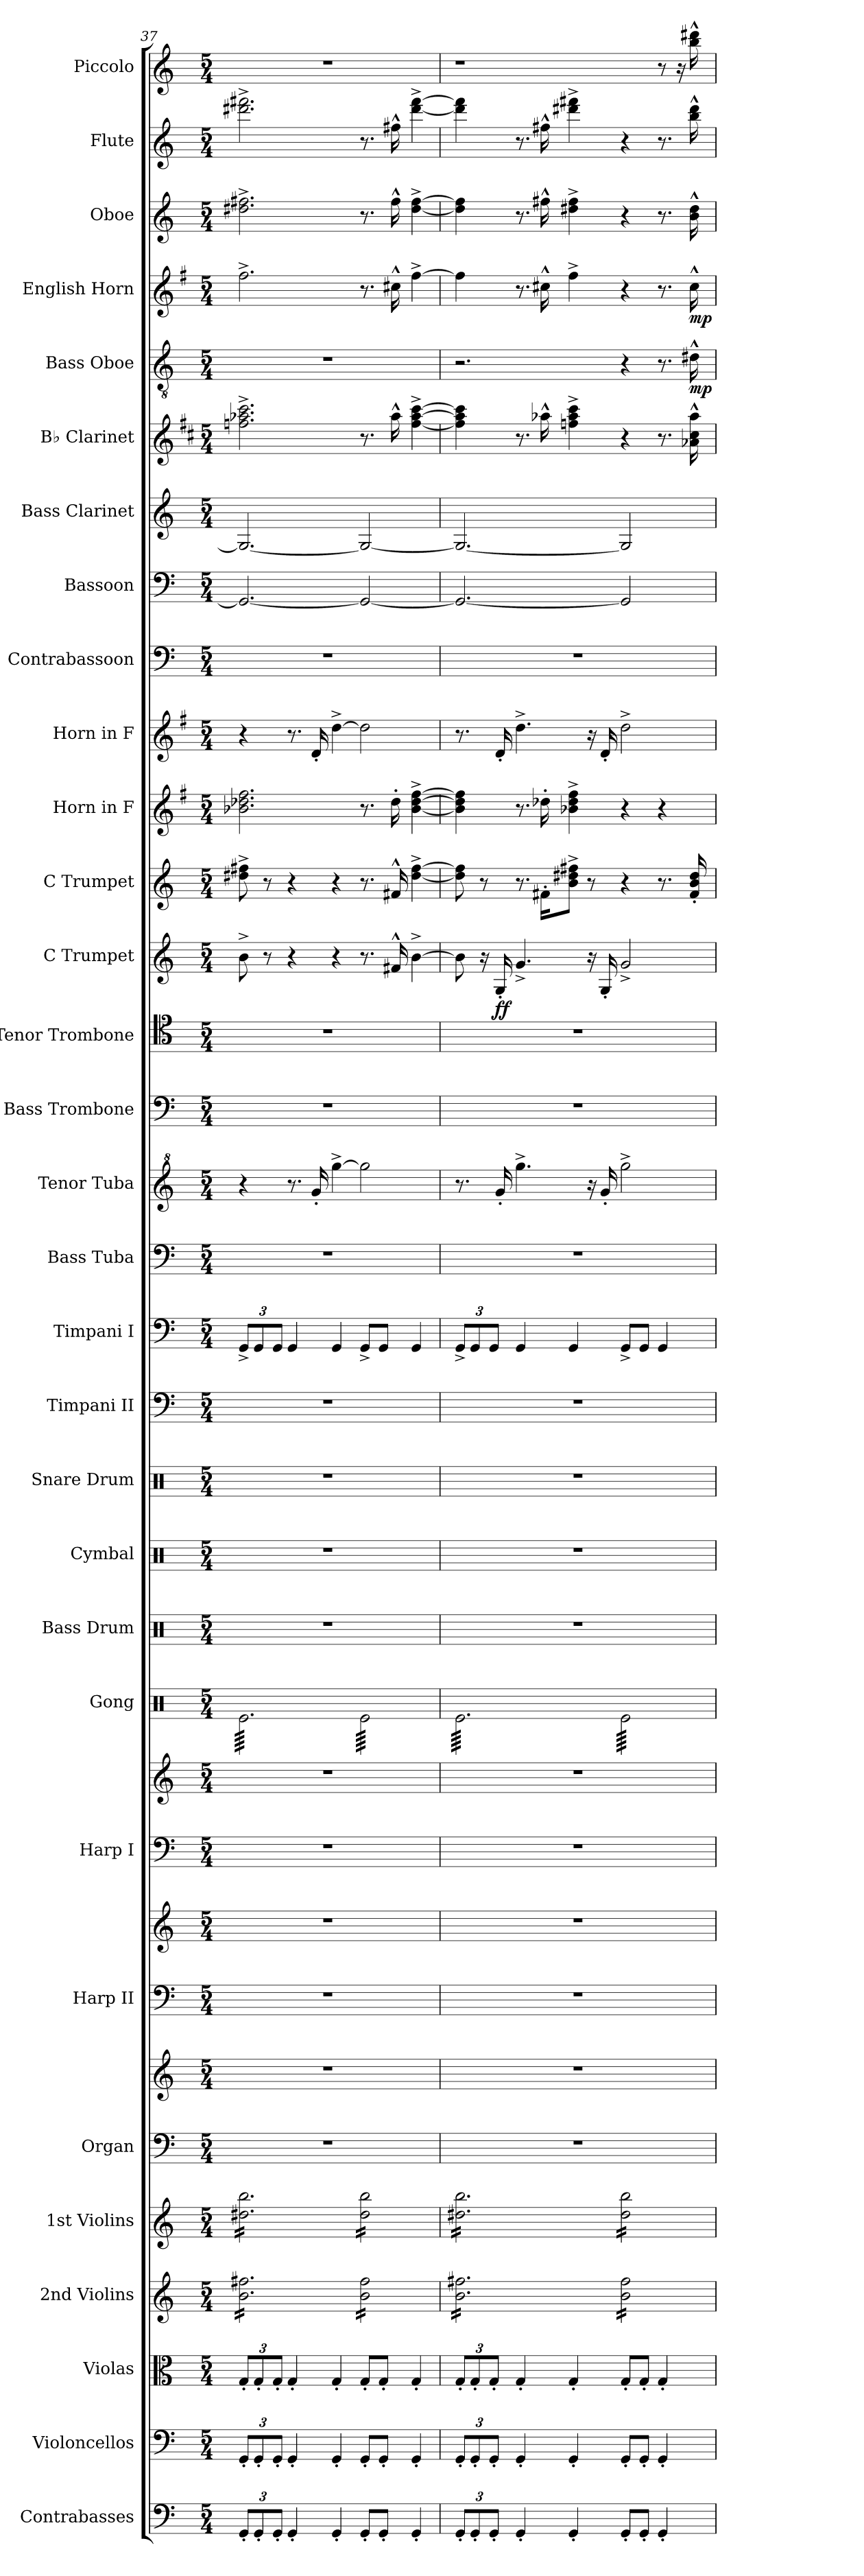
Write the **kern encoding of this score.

**kern	**kern	**kern	**kern	**kern	**kern	**kern	**kern	**kern	**kern	**kern	**kern	**kern	**kern	**kern	**kern	**kern	**kern	**kern	**kern	**kern	**kern	**dynam	**kern	**kern	**kern	**kern	**kern	**kern	**kern	**dynam	**kern	**dynam	**kern	**dynam	**kern	**dynam	**kern	**dynam	**kern	**dynam
*part31	*part30	*part29	*part28	*part27	*part26	*part26	*part25	*part25	*part24	*part24	*part23	*part22	*part21	*part20	*part19	*part18	*part17	*part16	*part15	*part14	*part13	*part13	*part12	*part11	*part10	*part9	*part8	*part7	*part6	*part6	*part5	*part5	*part4	*part4	*part3	*part3	*part2	*part2	*part1	*part1
*staff34	*staff33	*staff32	*staff31	*staff30	*staff29	*staff28	*staff27	*staff26	*staff25	*staff24	*staff23	*staff22	*staff21	*staff20	*staff19	*staff18	*staff17	*staff16	*staff15	*staff14	*staff13	*staff13	*staff12	*staff11	*staff10	*staff9	*staff8	*staff7	*staff6	*staff6	*staff5	*staff5	*staff4	*staff4	*staff3	*staff3	*staff2	*staff2	*staff1	*staff1
*I"Contrabasses	*I"Violoncellos	*I"Violas	*I"2nd Violins	*I"1st Violins	*I"Organ	*	*I"Harp II	*	*I"Harp I	*	*I"Gong	*I"Bass Drum	*I"Cymbal	*I"Snare Drum	*I"Timpani II	*I"Timpani I	*I"Bass Tuba	*I"Tenor Tuba	*I"Bass Trombone	*I"Tenor Trombone	*I"C Trumpet	*	*I"C Trumpet	*I"Horn in F	*I"Horn in F	*I"Contrabassoon	*I"Bassoon	*I"Bass Clarinet	*I"B♭ Clarinet	*	*I"Bass Oboe	*	*I"English Horn	*	*I"Oboe	*	*I"Flute	*	*I"Piccolo	*
*I'Cbs.	*I'Vcs.	*I'Vlas.	*I'Vlns.	*I'Vlns.	*I'Org.	*	*I'Hrp.	*	*I'Hrp.	*	*	*I'B. Dr.	*I'Cym.	*I'Sn. Dr.	*I'Timp.	*I'Timp.	*I'Tba.	*	*I'B. Tbn.	*I'T. Tbn.	*I'C Tpt.	*	*I'C Tpt.	*	*	*I'Cbsn.	*I'Bsn.	*I'B. Cl.	*I'B♭ Cl.	*	*	*	*I'E. Hn.	*	*I'Ob.	*	*I'Fl.	*	*I'Picc.	*
*clefF4	*clefF4	*clefC3	*clefG2	*clefG2	*clefF4	*clefG2	*clefF4	*clefG2	*clefF4	*clefG2	*clefX	*clefX	*clefX	*clefX	*clefF4	*clefF4	*clefF4	*clefG^2	*clefF4	*clefC4	*clefG2	*	*clefG2	*clefG2	*clefG2	*clefF4	*clefF4	*clefG2	*clefG2	*	*clefGv2	*	*clefG2	*	*clefG2	*	*clefG2	*	*clefG2	*
*ITrd7c12	*	*	*	*	*	*	*	*	*	*	*	*	*	*	*	*	*	*ITrd15c26	*	*	*	*	*	*ITrd4c7	*ITrd4c7	*ITrd7c12	*	*ITrd8c14	*ITrd1c2	*	*	*	*ITrd4c7	*	*	*	*	*	*ITrd-7c-12	*
*k[]	*k[]	*k[]	*k[]	*k[]	*k[]	*k[]	*k[]	*k[]	*k[]	*k[]	*k[]	*k[]	*k[]	*k[]	*k[]	*k[]	*k[]	*k[]	*k[]	*k[]	*k[]	*	*k[]	*k[]	*k[]	*k[]	*k[]	*k[]	*k[]	*	*k[]	*	*k[]	*	*k[]	*	*k[]	*	*k[]	*
*M5/4	*M5/4	*M5/4	*M5/4	*M5/4	*M5/4	*M5/4	*M5/4	*M5/4	*M5/4	*M5/4	*M5/4	*M5/4	*M5/4	*M5/4	*M5/4	*M5/4	*M5/4	*M5/4	*M5/4	*M5/4	*M5/4	*	*M5/4	*M5/4	*M5/4	*M5/4	*M5/4	*M5/4	*M5/4	*	*M5/4	*	*M5/4	*	*M5/4	*	*M5/4	*	*M5/4	*
*Xbrackettup	*Xbrackettup	*Xbrackettup	*	*	*	*	*	*	*	*	*	*	*	*	*	*Xbrackettup	*	*	*	*	*	*	*	*	*	*	*	*	*	*	*	*	*	*	*	*	*	*	*	*
=37	=37	=37	=37	=37	=37	=37	=37	=37	=37	=37	=37	=37	=37	=37	=37	=37	=37	=37	=37	=37	=37	=37	=37	=37	=37	=37	=37	=37	=37	=37	=37	=37	=37	=37	=37	=37	=37	=37	=37	=37
*	*	*	*tremolo	*	*	*	*	*	*	*	*	*	*	*	*	*	*	*	*	*	*	*	*	*	*	*	*	*	*	*	*	*	*	*	*	*	*	*	*	*
*	*	*	*	*tremolo	*	*	*	*	*	*	*	*	*	*	*	*	*	*	*	*	*	*	*	*	*	*	*	*	*	*	*	*	*	*	*	*	*	*	*	*
*	*	*	*	*	*	*	*	*	*	*	*tremolo	*	*	*	*	*	*	*	*	*	*	*	*	*	*	*	*	*	*	*	*	*	*	*	*	*	*	*	*	*
12GGG'/L	12GG'/L	12G'/L	16b\ 16ff#X\LL	16dd#X\ 16bb\LL	4%5r	4%5r	4%5r	4%5r	4%5r	4%5r	64Re\LLLL	4%5r	4%5r	4%5r	4%5r	12GG^/L	4%5r	4r	4%5r	4%5r	8b^\	.	8dd#X\^ 8ff#X\^	2.e-X\ 2.g-X\ 2.b\	4r	4%5r	2.GG/_	2.GG/_	2.ee-X\^ 2.gg-X\^ 2.bb\^	.	4%5r	.	2.b^\	.	2.dd#X\^ 2.ff#X\^	.	2.ddd#X\^ 2.fff#X\^	.	4%5r	.
.	.	.	.	.	.	.	.	.	.	.	64Re\	.	.	.	.	.	.	.	.	.	.	.	.	.	.	.	.	.	.	.	.	.	.	.	.	.	.	.	.	.
.	.	.	.	.	.	.	.	.	.	.	64Re\	.	.	.	.	.	.	.	.	.	.	.	.	.	.	.	.	.	.	.	.	.	.	.	.	.	.	.	.	.
.	.	.	.	.	.	.	.	.	.	.	64Re\	.	.	.	.	.	.	.	.	.	.	.	.	.	.	.	.	.	.	.	.	.	.	.	.	.	.	.	.	.
.	.	.	16b\ 16ff#X\	16dd#X\ 16bb\	.	.	.	.	.	.	64Re\	.	.	.	.	.	.	.	.	.	.	.	.	.	.	.	.	.	.	.	.	.	.	.	.	.	.	.	.	.
.	.	.	.	.	.	.	.	.	.	.	64Re\	.	.	.	.	.	.	.	.	.	.	.	.	.	.	.	.	.	.	.	.	.	.	.	.	.	.	.	.	.
12GGG'/	12GG'/	12G'/	.	.	.	.	.	.	.	.	.	.	.	.	.	12GG/	.	.	.	.	.	.	.	.	.	.	.	.	.	.	.	.	.	.	.	.	.	.	.	.
.	.	.	.	.	.	.	.	.	.	.	64Re\	.	.	.	.	.	.	.	.	.	.	.	.	.	.	.	.	.	.	.	.	.	.	.	.	.	.	.	.	.
.	.	.	.	.	.	.	.	.	.	.	64Re\	.	.	.	.	.	.	.	.	.	.	.	.	.	.	.	.	.	.	.	.	.	.	.	.	.	.	.	.	.
.	.	.	16b\ 16ff#X\	16dd#X\ 16bb\	.	.	.	.	.	.	64Re\	.	.	.	.	.	.	.	.	.	8r	.	8r	.	.	.	.	.	.	.	.	.	.	.	.	.	.	.	.	.
.	.	.	.	.	.	.	.	.	.	.	64Re\	.	.	.	.	.	.	.	.	.	.	.	.	.	.	.	.	.	.	.	.	.	.	.	.	.	.	.	.	.
.	.	.	.	.	.	.	.	.	.	.	64Re\	.	.	.	.	.	.	.	.	.	.	.	.	.	.	.	.	.	.	.	.	.	.	.	.	.	.	.	.	.
12GGG'/J	12GG'/J	12G'/J	.	.	.	.	.	.	.	.	.	.	.	.	.	12GG/J	.	.	.	.	.	.	.	.	.	.	.	.	.	.	.	.	.	.	.	.	.	.	.	.
.	.	.	.	.	.	.	.	.	.	.	64Re\	.	.	.	.	.	.	.	.	.	.	.	.	.	.	.	.	.	.	.	.	.	.	.	.	.	.	.	.	.
.	.	.	16b\ 16ff#X\	16dd#X\ 16bb\	.	.	.	.	.	.	64Re\	.	.	.	.	.	.	.	.	.	.	.	.	.	.	.	.	.	.	.	.	.	.	.	.	.	.	.	.	.
.	.	.	.	.	.	.	.	.	.	.	64Re\	.	.	.	.	.	.	.	.	.	.	.	.	.	.	.	.	.	.	.	.	.	.	.	.	.	.	.	.	.
.	.	.	.	.	.	.	.	.	.	.	64Re\	.	.	.	.	.	.	.	.	.	.	.	.	.	.	.	.	.	.	.	.	.	.	.	.	.	.	.	.	.
.	.	.	.	.	.	.	.	.	.	.	64Re\	.	.	.	.	.	.	.	.	.	.	.	.	.	.	.	.	.	.	.	.	.	.	.	.	.	.	.	.	.
4GGG'/	4GG'/	4G'/	16b\ 16ff#X\	16dd#X\ 16bb\	.	.	.	.	.	.	64Re\	.	.	.	.	4GG/	.	8.r	.	.	4r	.	4r	.	8.r	.	.	.	.	.	.	.	.	.	.	.	.	.	.	.
.	.	.	.	.	.	.	.	.	.	.	64Re\	.	.	.	.	.	.	.	.	.	.	.	.	.	.	.	.	.	.	.	.	.	.	.	.	.	.	.	.	.
.	.	.	.	.	.	.	.	.	.	.	64Re\	.	.	.	.	.	.	.	.	.	.	.	.	.	.	.	.	.	.	.	.	.	.	.	.	.	.	.	.	.
.	.	.	.	.	.	.	.	.	.	.	64Re\	.	.	.	.	.	.	.	.	.	.	.	.	.	.	.	.	.	.	.	.	.	.	.	.	.	.	.	.	.
.	.	.	16b\ 16ff#X\	16dd#X\ 16bb\	.	.	.	.	.	.	64Re\	.	.	.	.	.	.	.	.	.	.	.	.	.	.	.	.	.	.	.	.	.	.	.	.	.	.	.	.	.
.	.	.	.	.	.	.	.	.	.	.	64Re\	.	.	.	.	.	.	.	.	.	.	.	.	.	.	.	.	.	.	.	.	.	.	.	.	.	.	.	.	.
.	.	.	.	.	.	.	.	.	.	.	64Re\	.	.	.	.	.	.	.	.	.	.	.	.	.	.	.	.	.	.	.	.	.	.	.	.	.	.	.	.	.
.	.	.	.	.	.	.	.	.	.	.	64Re\	.	.	.	.	.	.	.	.	.	.	.	.	.	.	.	.	.	.	.	.	.	.	.	.	.	.	.	.	.
.	.	.	16b\ 16ff#X\	16dd#X\ 16bb\	.	.	.	.	.	.	64Re\	.	.	.	.	.	.	.	.	.	.	.	.	.	.	.	.	.	.	.	.	.	.	.	.	.	.	.	.	.
.	.	.	.	.	.	.	.	.	.	.	64Re\	.	.	.	.	.	.	.	.	.	.	.	.	.	.	.	.	.	.	.	.	.	.	.	.	.	.	.	.	.
.	.	.	.	.	.	.	.	.	.	.	64Re\	.	.	.	.	.	.	.	.	.	.	.	.	.	.	.	.	.	.	.	.	.	.	.	.	.	.	.	.	.
.	.	.	.	.	.	.	.	.	.	.	64Re\	.	.	.	.	.	.	.	.	.	.	.	.	.	.	.	.	.	.	.	.	.	.	.	.	.	.	.	.	.
.	.	.	16b\ 16ff#X\	16dd#X\ 16bb\	.	.	.	.	.	.	64Re\	.	.	.	.	.	.	16G'/	.	.	.	.	.	.	16G'/	.	.	.	.	.	.	.	.	.	.	.	.	.	.	.
.	.	.	.	.	.	.	.	.	.	.	64Re\	.	.	.	.	.	.	.	.	.	.	.	.	.	.	.	.	.	.	.	.	.	.	.	.	.	.	.	.	.
.	.	.	.	.	.	.	.	.	.	.	64Re\	.	.	.	.	.	.	.	.	.	.	.	.	.	.	.	.	.	.	.	.	.	.	.	.	.	.	.	.	.
.	.	.	.	.	.	.	.	.	.	.	64Re\	.	.	.	.	.	.	.	.	.	.	.	.	.	.	.	.	.	.	.	.	.	.	.	.	.	.	.	.	.
4GGG'/	4GG'/	4G'/	16b\ 16ff#X\	16dd#X\ 16bb\	.	.	.	.	.	.	64Re\	.	.	.	.	4GG/	.	[4g^\	.	.	4r	.	4r	.	[4g^\	.	.	.	.	.	.	.	.	.	.	.	.	.	.	.
.	.	.	.	.	.	.	.	.	.	.	64Re\	.	.	.	.	.	.	.	.	.	.	.	.	.	.	.	.	.	.	.	.	.	.	.	.	.	.	.	.	.
.	.	.	.	.	.	.	.	.	.	.	64Re\	.	.	.	.	.	.	.	.	.	.	.	.	.	.	.	.	.	.	.	.	.	.	.	.	.	.	.	.	.
.	.	.	.	.	.	.	.	.	.	.	64Re\	.	.	.	.	.	.	.	.	.	.	.	.	.	.	.	.	.	.	.	.	.	.	.	.	.	.	.	.	.
.	.	.	16b\ 16ff#X\	16dd#X\ 16bb\	.	.	.	.	.	.	64Re\	.	.	.	.	.	.	.	.	.	.	.	.	.	.	.	.	.	.	.	.	.	.	.	.	.	.	.	.	.
.	.	.	.	.	.	.	.	.	.	.	64Re\	.	.	.	.	.	.	.	.	.	.	.	.	.	.	.	.	.	.	.	.	.	.	.	.	.	.	.	.	.
.	.	.	.	.	.	.	.	.	.	.	64Re\	.	.	.	.	.	.	.	.	.	.	.	.	.	.	.	.	.	.	.	.	.	.	.	.	.	.	.	.	.
.	.	.	.	.	.	.	.	.	.	.	64Re\	.	.	.	.	.	.	.	.	.	.	.	.	.	.	.	.	.	.	.	.	.	.	.	.	.	.	.	.	.
.	.	.	16b\ 16ff#X\	16dd#X\ 16bb\	.	.	.	.	.	.	64Re\	.	.	.	.	.	.	.	.	.	.	.	.	.	.	.	.	.	.	.	.	.	.	.	.	.	.	.	.	.
.	.	.	.	.	.	.	.	.	.	.	64Re\	.	.	.	.	.	.	.	.	.	.	.	.	.	.	.	.	.	.	.	.	.	.	.	.	.	.	.	.	.
.	.	.	.	.	.	.	.	.	.	.	64Re\	.	.	.	.	.	.	.	.	.	.	.	.	.	.	.	.	.	.	.	.	.	.	.	.	.	.	.	.	.
.	.	.	.	.	.	.	.	.	.	.	64Re\	.	.	.	.	.	.	.	.	.	.	.	.	.	.	.	.	.	.	.	.	.	.	.	.	.	.	.	.	.
.	.	.	16b\ 16ff#X\JJ	16dd#X\ 16bb\JJ	.	.	.	.	.	.	64Re\	.	.	.	.	.	.	.	.	.	.	.	.	.	.	.	.	.	.	.	.	.	.	.	.	.	.	.	.	.
.	.	.	.	.	.	.	.	.	.	.	64Re\	.	.	.	.	.	.	.	.	.	.	.	.	.	.	.	.	.	.	.	.	.	.	.	.	.	.	.	.	.
.	.	.	.	.	.	.	.	.	.	.	64Re\	.	.	.	.	.	.	.	.	.	.	.	.	.	.	.	.	.	.	.	.	.	.	.	.	.	.	.	.	.
.	.	.	.	.	.	.	.	.	.	.	64Re\JJJJ	.	.	.	.	.	.	.	.	.	.	.	.	.	.	.	.	.	.	.	.	.	.	.	.	.	.	.	.	.
8GGG'/L	8GG'/L	8G'/L	16b\ 16ff#\LL	16dd#\ 16bb\LL	.	.	.	.	.	.	64Re\LLLL	.	.	.	.	8GG^/L	.	2g\]	.	.	8.r	.	8.r	8.r	2g\]	.	2GG/_	2GG/_	8.r	.	.	.	8.r	.	8.r	.	8.r	.	.	.
.	.	.	.	.	.	.	.	.	.	.	64Re\	.	.	.	.	.	.	.	.	.	.	.	.	.	.	.	.	.	.	.	.	.	.	.	.	.	.	.	.	.
.	.	.	.	.	.	.	.	.	.	.	64Re\	.	.	.	.	.	.	.	.	.	.	.	.	.	.	.	.	.	.	.	.	.	.	.	.	.	.	.	.	.
.	.	.	.	.	.	.	.	.	.	.	64Re\	.	.	.	.	.	.	.	.	.	.	.	.	.	.	.	.	.	.	.	.	.	.	.	.	.	.	.	.	.
.	.	.	16b\ 16ff#\	16dd#\ 16bb\	.	.	.	.	.	.	64Re\	.	.	.	.	.	.	.	.	.	.	.	.	.	.	.	.	.	.	.	.	.	.	.	.	.	.	.	.	.
.	.	.	.	.	.	.	.	.	.	.	64Re\	.	.	.	.	.	.	.	.	.	.	.	.	.	.	.	.	.	.	.	.	.	.	.	.	.	.	.	.	.
.	.	.	.	.	.	.	.	.	.	.	64Re\	.	.	.	.	.	.	.	.	.	.	.	.	.	.	.	.	.	.	.	.	.	.	.	.	.	.	.	.	.
.	.	.	.	.	.	.	.	.	.	.	64Re\	.	.	.	.	.	.	.	.	.	.	.	.	.	.	.	.	.	.	.	.	.	.	.	.	.	.	.	.	.
8GGG'/J	8GG'/J	8G'/J	16b\ 16ff#\	16dd#\ 16bb\	.	.	.	.	.	.	64Re\	.	.	.	.	8GG/J	.	.	.	.	.	.	.	.	.	.	.	.	.	.	.	.	.	.	.	.	.	.	.	.
.	.	.	.	.	.	.	.	.	.	.	64Re\	.	.	.	.	.	.	.	.	.	.	.	.	.	.	.	.	.	.	.	.	.	.	.	.	.	.	.	.	.
.	.	.	.	.	.	.	.	.	.	.	64Re\	.	.	.	.	.	.	.	.	.	.	.	.	.	.	.	.	.	.	.	.	.	.	.	.	.	.	.	.	.
.	.	.	.	.	.	.	.	.	.	.	64Re\	.	.	.	.	.	.	.	.	.	.	.	.	.	.	.	.	.	.	.	.	.	.	.	.	.	.	.	.	.
.	.	.	16b\ 16ff#\	16dd#\ 16bb\	.	.	.	.	.	.	64Re\	.	.	.	.	.	.	.	.	.	16f#X^^/	.	16f#X^^/	16g-'\	.	.	.	.	16gg-^^\	.	.	.	16f#X^^\	.	16ff#^^\	.	16ff#X^^\	.	.	.
.	.	.	.	.	.	.	.	.	.	.	64Re\	.	.	.	.	.	.	.	.	.	.	.	.	.	.	.	.	.	.	.	.	.	.	.	.	.	.	.	.	.
.	.	.	.	.	.	.	.	.	.	.	64Re\	.	.	.	.	.	.	.	.	.	.	.	.	.	.	.	.	.	.	.	.	.	.	.	.	.	.	.	.	.
.	.	.	.	.	.	.	.	.	.	.	64Re\	.	.	.	.	.	.	.	.	.	.	.	.	.	.	.	.	.	.	.	.	.	.	.	.	.	.	.	.	.
4GGG'/	4GG'/	4G'/	16b\ 16ff#\	16dd#\ 16bb\	.	.	.	.	.	.	64Re\	.	.	.	.	4GG/	.	.	.	.	[4b^\	.	[4dd#\^ [4ff#\^	[4e-\^ [4g-\^ [4b\^	.	.	.	.	[4ee-\^ [4gg-\^ [4bb\^	.	.	.	[4b^\	.	[4dd#\^ [4ff#\^	.	[4ddd#\^ [4fff#\^	.	.	.
.	.	.	.	.	.	.	.	.	.	.	64Re\	.	.	.	.	.	.	.	.	.	.	.	.	.	.	.	.	.	.	.	.	.	.	.	.	.	.	.	.	.
.	.	.	.	.	.	.	.	.	.	.	64Re\	.	.	.	.	.	.	.	.	.	.	.	.	.	.	.	.	.	.	.	.	.	.	.	.	.	.	.	.	.
.	.	.	.	.	.	.	.	.	.	.	64Re\	.	.	.	.	.	.	.	.	.	.	.	.	.	.	.	.	.	.	.	.	.	.	.	.	.	.	.	.	.
.	.	.	16b\ 16ff#\	16dd#\ 16bb\	.	.	.	.	.	.	64Re\	.	.	.	.	.	.	.	.	.	.	.	.	.	.	.	.	.	.	.	.	.	.	.	.	.	.	.	.	.
.	.	.	.	.	.	.	.	.	.	.	64Re\	.	.	.	.	.	.	.	.	.	.	.	.	.	.	.	.	.	.	.	.	.	.	.	.	.	.	.	.	.
.	.	.	.	.	.	.	.	.	.	.	64Re\	.	.	.	.	.	.	.	.	.	.	.	.	.	.	.	.	.	.	.	.	.	.	.	.	.	.	.	.	.
.	.	.	.	.	.	.	.	.	.	.	64Re\	.	.	.	.	.	.	.	.	.	.	.	.	.	.	.	.	.	.	.	.	.	.	.	.	.	.	.	.	.
.	.	.	16b\ 16ff#\	16dd#\ 16bb\	.	.	.	.	.	.	64Re\	.	.	.	.	.	.	.	.	.	.	.	.	.	.	.	.	.	.	.	.	.	.	.	.	.	.	.	.	.
.	.	.	.	.	.	.	.	.	.	.	64Re\	.	.	.	.	.	.	.	.	.	.	.	.	.	.	.	.	.	.	.	.	.	.	.	.	.	.	.	.	.
.	.	.	.	.	.	.	.	.	.	.	64Re\	.	.	.	.	.	.	.	.	.	.	.	.	.	.	.	.	.	.	.	.	.	.	.	.	.	.	.	.	.
.	.	.	.	.	.	.	.	.	.	.	64Re\	.	.	.	.	.	.	.	.	.	.	.	.	.	.	.	.	.	.	.	.	.	.	.	.	.	.	.	.	.
.	.	.	16b\ 16ff#\JJ	16dd#\ 16bb\JJ	.	.	.	.	.	.	64Re\	.	.	.	.	.	.	.	.	.	.	.	.	.	.	.	.	.	.	.	.	.	.	.	.	.	.	.	.	.
.	.	.	.	.	.	.	.	.	.	.	64Re\	.	.	.	.	.	.	.	.	.	.	.	.	.	.	.	.	.	.	.	.	.	.	.	.	.	.	.	.	.
.	.	.	.	.	.	.	.	.	.	.	64Re\	.	.	.	.	.	.	.	.	.	.	.	.	.	.	.	.	.	.	.	.	.	.	.	.	.	.	.	.	.
.	.	.	.	.	.	.	.	.	.	.	64Re\JJJJ	.	.	.	.	.	.	.	.	.	.	.	.	.	.	.	.	.	.	.	.	.	.	.	.	.	.	.	.	.
=38	=38	=38	=38	=38	=38	=38	=38	=38	=38	=38	=38	=38	=38	=38	=38	=38	=38	=38	=38	=38	=38	=38	=38	=38	=38	=38	=38	=38	=38	=38	=38	=38	=38	=38	=38	=38	=38	=38	=38	=38
12GGG'/L	12GG'/L	12G'/L	16b\ 16ff#X\LL	16dd#X\ 16bb\LL	4%5r	4%5r	4%5r	4%5r	4%5r	4%5r	64Re\LLLL	4%5r	4%5r	4%5r	4%5r	12GG^/L	4%5r	8.r	4%5r	4%5r	8b\]	.	8dd#\] 8ff#\]	4e-\] 4g-\] 4b\]	8.r	4%5r	2.GG/_	2.GG/_	4ee-\] 4gg-\] 4bb\]	.	2.r	.	4b\]	.	4dd#\] 4ff#\]	.	4ddd#\] 4fff#\]	.	1r	.
.	.	.	.	.	.	.	.	.	.	.	64Re\	.	.	.	.	.	.	.	.	.	.	.	.	.	.	.	.	.	.	.	.	.	.	.	.	.	.	.	.	.
.	.	.	.	.	.	.	.	.	.	.	64Re\	.	.	.	.	.	.	.	.	.	.	.	.	.	.	.	.	.	.	.	.	.	.	.	.	.	.	.	.	.
.	.	.	.	.	.	.	.	.	.	.	64Re\	.	.	.	.	.	.	.	.	.	.	.	.	.	.	.	.	.	.	.	.	.	.	.	.	.	.	.	.	.
.	.	.	16b\ 16ff#X\	16dd#X\ 16bb\	.	.	.	.	.	.	64Re\	.	.	.	.	.	.	.	.	.	.	.	.	.	.	.	.	.	.	.	.	.	.	.	.	.	.	.	.	.
.	.	.	.	.	.	.	.	.	.	.	64Re\	.	.	.	.	.	.	.	.	.	.	.	.	.	.	.	.	.	.	.	.	.	.	.	.	.	.	.	.	.
12GGG'/	12GG'/	12G'/	.	.	.	.	.	.	.	.	.	.	.	.	.	12GG/	.	.	.	.	.	.	.	.	.	.	.	.	.	.	.	.	.	.	.	.	.	.	.	.
.	.	.	.	.	.	.	.	.	.	.	64Re\	.	.	.	.	.	.	.	.	.	.	.	.	.	.	.	.	.	.	.	.	.	.	.	.	.	.	.	.	.
.	.	.	.	.	.	.	.	.	.	.	64Re\	.	.	.	.	.	.	.	.	.	.	.	.	.	.	.	.	.	.	.	.	.	.	.	.	.	.	.	.	.
.	.	.	16b\ 16ff#X\	16dd#X\ 16bb\	.	.	.	.	.	.	64Re\	.	.	.	.	.	.	.	.	.	16r	.	8r	.	.	.	.	.	.	.	.	.	.	.	.	.	.	.	.	.
.	.	.	.	.	.	.	.	.	.	.	64Re\	.	.	.	.	.	.	.	.	.	.	.	.	.	.	.	.	.	.	.	.	.	.	.	.	.	.	.	.	.
.	.	.	.	.	.	.	.	.	.	.	64Re\	.	.	.	.	.	.	.	.	.	.	.	.	.	.	.	.	.	.	.	.	.	.	.	.	.	.	.	.	.
12GGG'/J	12GG'/J	12G'/J	.	.	.	.	.	.	.	.	.	.	.	.	.	12GG/J	.	.	.	.	.	.	.	.	.	.	.	.	.	.	.	.	.	.	.	.	.	.	.	.
.	.	.	.	.	.	.	.	.	.	.	64Re\	.	.	.	.	.	.	.	.	.	.	.	.	.	.	.	.	.	.	.	.	.	.	.	.	.	.	.	.	.
!	!	!	!	!	!	!	!	!	!	!	!	!	!	!	!	!	!	!	!	!	!	!LO:DY:b	!	!	!	!	!	!	!	!	!	!	!	!	!	!	!	!	!	!
.	.	.	16b\ 16ff#X\	16dd#X\ 16bb\	.	.	.	.	.	.	64Re\	.	.	.	.	.	.	16G'/	.	.	16G'/	ff	.	.	16G'/	.	.	.	.	.	.	.	.	.	.	.	.	.	.	.
.	.	.	.	.	.	.	.	.	.	.	64Re\	.	.	.	.	.	.	.	.	.	.	.	.	.	.	.	.	.	.	.	.	.	.	.	.	.	.	.	.	.
.	.	.	.	.	.	.	.	.	.	.	64Re\	.	.	.	.	.	.	.	.	.	.	.	.	.	.	.	.	.	.	.	.	.	.	.	.	.	.	.	.	.
.	.	.	.	.	.	.	.	.	.	.	64Re\	.	.	.	.	.	.	.	.	.	.	.	.	.	.	.	.	.	.	.	.	.	.	.	.	.	.	.	.	.
4GGG'/	4GG'/	4G'/	16b\ 16ff#X\	16dd#X\ 16bb\	.	.	.	.	.	.	64Re\	.	.	.	.	4GG/	.	4.g^\	.	.	4.g^/	.	8.r	8.r	4.g^\	.	.	.	8.r	.	.	.	8.r	.	8.r	.	8.r	.	.	.
.	.	.	.	.	.	.	.	.	.	.	64Re\	.	.	.	.	.	.	.	.	.	.	.	.	.	.	.	.	.	.	.	.	.	.	.	.	.	.	.	.	.
.	.	.	.	.	.	.	.	.	.	.	64Re\	.	.	.	.	.	.	.	.	.	.	.	.	.	.	.	.	.	.	.	.	.	.	.	.	.	.	.	.	.
.	.	.	.	.	.	.	.	.	.	.	64Re\	.	.	.	.	.	.	.	.	.	.	.	.	.	.	.	.	.	.	.	.	.	.	.	.	.	.	.	.	.
.	.	.	16b\ 16ff#X\	16dd#X\ 16bb\	.	.	.	.	.	.	64Re\	.	.	.	.	.	.	.	.	.	.	.	.	.	.	.	.	.	.	.	.	.	.	.	.	.	.	.	.	.
.	.	.	.	.	.	.	.	.	.	.	64Re\	.	.	.	.	.	.	.	.	.	.	.	.	.	.	.	.	.	.	.	.	.	.	.	.	.	.	.	.	.
.	.	.	.	.	.	.	.	.	.	.	64Re\	.	.	.	.	.	.	.	.	.	.	.	.	.	.	.	.	.	.	.	.	.	.	.	.	.	.	.	.	.
.	.	.	.	.	.	.	.	.	.	.	64Re\	.	.	.	.	.	.	.	.	.	.	.	.	.	.	.	.	.	.	.	.	.	.	.	.	.	.	.	.	.
.	.	.	16b\ 16ff#X\	16dd#X\ 16bb\	.	.	.	.	.	.	64Re\	.	.	.	.	.	.	.	.	.	.	.	.	.	.	.	.	.	.	.	.	.	.	.	.	.	.	.	.	.
.	.	.	.	.	.	.	.	.	.	.	64Re\	.	.	.	.	.	.	.	.	.	.	.	.	.	.	.	.	.	.	.	.	.	.	.	.	.	.	.	.	.
.	.	.	.	.	.	.	.	.	.	.	64Re\	.	.	.	.	.	.	.	.	.	.	.	.	.	.	.	.	.	.	.	.	.	.	.	.	.	.	.	.	.
.	.	.	.	.	.	.	.	.	.	.	64Re\	.	.	.	.	.	.	.	.	.	.	.	.	.	.	.	.	.	.	.	.	.	.	.	.	.	.	.	.	.
.	.	.	16b\ 16ff#X\	16dd#X\ 16bb\	.	.	.	.	.	.	64Re\	.	.	.	.	.	.	.	.	.	.	.	16f#X'\KL	16g-X'\	.	.	.	.	16gg-X^^\	.	.	.	16f#X^^\	.	16ff#X^^\	.	16ff#X^^\	.	.	.
.	.	.	.	.	.	.	.	.	.	.	64Re\	.	.	.	.	.	.	.	.	.	.	.	.	.	.	.	.	.	.	.	.	.	.	.	.	.	.	.	.	.
.	.	.	.	.	.	.	.	.	.	.	64Re\	.	.	.	.	.	.	.	.	.	.	.	.	.	.	.	.	.	.	.	.	.	.	.	.	.	.	.	.	.
.	.	.	.	.	.	.	.	.	.	.	64Re\	.	.	.	.	.	.	.	.	.	.	.	.	.	.	.	.	.	.	.	.	.	.	.	.	.	.	.	.	.
4GGG'/	4GG'/	4G'/	16b\ 16ff#X\	16dd#X\ 16bb\	.	.	.	.	.	.	64Re\	.	.	.	.	4GG/	.	.	.	.	.	.	8b\^ 8dd#X\^ 8ff#X\^J	4e-X\^ 4g-\^ 4b\^	.	.	.	.	4ee-X\^ 4gg-\^ 4bb\^	.	.	.	4b^\	.	4dd#X\^ 4ff#\^	.	4ddd#X\^ 4fff#X\^	.	.	.
.	.	.	.	.	.	.	.	.	.	.	64Re\	.	.	.	.	.	.	.	.	.	.	.	.	.	.	.	.	.	.	.	.	.	.	.	.	.	.	.	.	.
.	.	.	.	.	.	.	.	.	.	.	64Re\	.	.	.	.	.	.	.	.	.	.	.	.	.	.	.	.	.	.	.	.	.	.	.	.	.	.	.	.	.
.	.	.	.	.	.	.	.	.	.	.	64Re\	.	.	.	.	.	.	.	.	.	.	.	.	.	.	.	.	.	.	.	.	.	.	.	.	.	.	.	.	.
.	.	.	16b\ 16ff#X\	16dd#X\ 16bb\	.	.	.	.	.	.	64Re\	.	.	.	.	.	.	.	.	.	.	.	.	.	.	.	.	.	.	.	.	.	.	.	.	.	.	.	.	.
.	.	.	.	.	.	.	.	.	.	.	64Re\	.	.	.	.	.	.	.	.	.	.	.	.	.	.	.	.	.	.	.	.	.	.	.	.	.	.	.	.	.
.	.	.	.	.	.	.	.	.	.	.	64Re\	.	.	.	.	.	.	.	.	.	.	.	.	.	.	.	.	.	.	.	.	.	.	.	.	.	.	.	.	.
.	.	.	.	.	.	.	.	.	.	.	64Re\	.	.	.	.	.	.	.	.	.	.	.	.	.	.	.	.	.	.	.	.	.	.	.	.	.	.	.	.	.
.	.	.	16b\ 16ff#X\	16dd#X\ 16bb\	.	.	.	.	.	.	64Re\	.	.	.	.	.	.	16r	.	.	16r	.	8r	.	16r	.	.	.	.	.	.	.	.	.	.	.	.	.	.	.
.	.	.	.	.	.	.	.	.	.	.	64Re\	.	.	.	.	.	.	.	.	.	.	.	.	.	.	.	.	.	.	.	.	.	.	.	.	.	.	.	.	.
.	.	.	.	.	.	.	.	.	.	.	64Re\	.	.	.	.	.	.	.	.	.	.	.	.	.	.	.	.	.	.	.	.	.	.	.	.	.	.	.	.	.
.	.	.	.	.	.	.	.	.	.	.	64Re\	.	.	.	.	.	.	.	.	.	.	.	.	.	.	.	.	.	.	.	.	.	.	.	.	.	.	.	.	.
.	.	.	16b\ 16ff#X\JJ	16dd#X\ 16bb\JJ	.	.	.	.	.	.	64Re\	.	.	.	.	.	.	16G'/	.	.	16G'/	.	.	.	16G'/	.	.	.	.	.	.	.	.	.	.	.	.	.	.	.
.	.	.	.	.	.	.	.	.	.	.	64Re\	.	.	.	.	.	.	.	.	.	.	.	.	.	.	.	.	.	.	.	.	.	.	.	.	.	.	.	.	.
.	.	.	.	.	.	.	.	.	.	.	64Re\	.	.	.	.	.	.	.	.	.	.	.	.	.	.	.	.	.	.	.	.	.	.	.	.	.	.	.	.	.
.	.	.	.	.	.	.	.	.	.	.	64Re\JJJJ	.	.	.	.	.	.	.	.	.	.	.	.	.	.	.	.	.	.	.	.	.	.	.	.	.	.	.	.	.
8GGG'/L	8GG'/L	8G'/L	16b\ 16ff#\LL	16dd#\ 16bb\LL	.	.	.	.	.	.	64Re\LLLL	.	.	.	.	8GG^/L	.	2g^\	.	.	2g^/	.	4r	4r	2g^\	.	2GG/]	2GG/]	4r	.	4r	.	4r	.	4r	.	4r	.	.	.
.	.	.	.	.	.	.	.	.	.	.	64Re\	.	.	.	.	.	.	.	.	.	.	.	.	.	.	.	.	.	.	.	.	.	.	.	.	.	.	.	.	.
.	.	.	.	.	.	.	.	.	.	.	64Re\	.	.	.	.	.	.	.	.	.	.	.	.	.	.	.	.	.	.	.	.	.	.	.	.	.	.	.	.	.
.	.	.	.	.	.	.	.	.	.	.	64Re\	.	.	.	.	.	.	.	.	.	.	.	.	.	.	.	.	.	.	.	.	.	.	.	.	.	.	.	.	.
.	.	.	16b\ 16ff#\	16dd#\ 16bb\	.	.	.	.	.	.	64Re\	.	.	.	.	.	.	.	.	.	.	.	.	.	.	.	.	.	.	.	.	.	.	.	.	.	.	.	.	.
.	.	.	.	.	.	.	.	.	.	.	64Re\	.	.	.	.	.	.	.	.	.	.	.	.	.	.	.	.	.	.	.	.	.	.	.	.	.	.	.	.	.
.	.	.	.	.	.	.	.	.	.	.	64Re\	.	.	.	.	.	.	.	.	.	.	.	.	.	.	.	.	.	.	.	.	.	.	.	.	.	.	.	.	.
.	.	.	.	.	.	.	.	.	.	.	64Re\	.	.	.	.	.	.	.	.	.	.	.	.	.	.	.	.	.	.	.	.	.	.	.	.	.	.	.	.	.
8GGG'/J	8GG'/J	8G'/J	16b\ 16ff#\	16dd#\ 16bb\	.	.	.	.	.	.	64Re\	.	.	.	.	8GG/J	.	.	.	.	.	.	.	.	.	.	.	.	.	.	.	.	.	.	.	.	.	.	.	.
.	.	.	.	.	.	.	.	.	.	.	64Re\	.	.	.	.	.	.	.	.	.	.	.	.	.	.	.	.	.	.	.	.	.	.	.	.	.	.	.	.	.
.	.	.	.	.	.	.	.	.	.	.	64Re\	.	.	.	.	.	.	.	.	.	.	.	.	.	.	.	.	.	.	.	.	.	.	.	.	.	.	.	.	.
.	.	.	.	.	.	.	.	.	.	.	64Re\	.	.	.	.	.	.	.	.	.	.	.	.	.	.	.	.	.	.	.	.	.	.	.	.	.	.	.	.	.
.	.	.	16b\ 16ff#\	16dd#\ 16bb\	.	.	.	.	.	.	64Re\	.	.	.	.	.	.	.	.	.	.	.	.	.	.	.	.	.	.	.	.	.	.	.	.	.	.	.	.	.
.	.	.	.	.	.	.	.	.	.	.	64Re\	.	.	.	.	.	.	.	.	.	.	.	.	.	.	.	.	.	.	.	.	.	.	.	.	.	.	.	.	.
.	.	.	.	.	.	.	.	.	.	.	64Re\	.	.	.	.	.	.	.	.	.	.	.	.	.	.	.	.	.	.	.	.	.	.	.	.	.	.	.	.	.
.	.	.	.	.	.	.	.	.	.	.	64Re\	.	.	.	.	.	.	.	.	.	.	.	.	.	.	.	.	.	.	.	.	.	.	.	.	.	.	.	.	.
4GGG'/	4GG'/	4G'/	16b\ 16ff#\	16dd#\ 16bb\	.	.	.	.	.	.	64Re\	.	.	.	.	4GG/	.	.	.	.	.	.	8.r	4r	.	.	.	.	8.r	.	8.r	.	8.r	.	8.r	.	8.r	.	8r	.
.	.	.	.	.	.	.	.	.	.	.	64Re\	.	.	.	.	.	.	.	.	.	.	.	.	.	.	.	.	.	.	.	.	.	.	.	.	.	.	.	.	.
.	.	.	.	.	.	.	.	.	.	.	64Re\	.	.	.	.	.	.	.	.	.	.	.	.	.	.	.	.	.	.	.	.	.	.	.	.	.	.	.	.	.
.	.	.	.	.	.	.	.	.	.	.	64Re\	.	.	.	.	.	.	.	.	.	.	.	.	.	.	.	.	.	.	.	.	.	.	.	.	.	.	.	.	.
.	.	.	16b\ 16ff#\	16dd#\ 16bb\	.	.	.	.	.	.	64Re\	.	.	.	.	.	.	.	.	.	.	.	.	.	.	.	.	.	.	.	.	.	.	.	.	.	.	.	.	.
.	.	.	.	.	.	.	.	.	.	.	64Re\	.	.	.	.	.	.	.	.	.	.	.	.	.	.	.	.	.	.	.	.	.	.	.	.	.	.	.	.	.
.	.	.	.	.	.	.	.	.	.	.	64Re\	.	.	.	.	.	.	.	.	.	.	.	.	.	.	.	.	.	.	.	.	.	.	.	.	.	.	.	.	.
.	.	.	.	.	.	.	.	.	.	.	64Re\	.	.	.	.	.	.	.	.	.	.	.	.	.	.	.	.	.	.	.	.	.	.	.	.	.	.	.	.	.
.	.	.	16b\ 16ff#\	16dd#\ 16bb\	.	.	.	.	.	.	64Re\	.	.	.	.	.	.	.	.	.	.	.	.	.	.	.	.	.	.	.	.	.	.	.	.	.	.	.	16r	.
.	.	.	.	.	.	.	.	.	.	.	64Re\	.	.	.	.	.	.	.	.	.	.	.	.	.	.	.	.	.	.	.	.	.	.	.	.	.	.	.	.	.
.	.	.	.	.	.	.	.	.	.	.	64Re\	.	.	.	.	.	.	.	.	.	.	.	.	.	.	.	.	.	.	.	.	.	.	.	.	.	.	.	.	.
.	.	.	.	.	.	.	.	.	.	.	64Re\	.	.	.	.	.	.	.	.	.	.	.	.	.	.	.	.	.	.	.	.	.	.	.	.	.	.	.	.	.
!	!	!	!	!	!	!	!	!	!	!	!	!	!	!	!	!	!	!	!	!	!	!	!	!	!	!	!	!	!	!LO:DY:b	!	!	!	!	!	!	!	!	!	!
!	!	!	!	!	!	!	!	!	!	!	!	!	!	!	!	!	!	!	!	!	!	!	!	!	!	!	!	!	!	!LO:DY:n=1:b	!	!	!	!	!	!	!	!	!	!
!	!	!	!	!	!	!	!	!	!	!	!	!	!	!	!	!	!	!	!	!	!	!	!	!	!	!	!	!	!	!LO:DY:n=2:b	!	!LO:DY:b	!	!LO:DY:b	!	!LO:DY:b	!	!	!	!
!	!	!	!	!	!	!	!	!	!	!	!	!	!	!	!	!	!	!	!	!	!	!	!	!	!	!	!	!	!	!	!	!	!	!	!	!LO:DY:n=1:b	!	!LO:DY:b	!	!
!	!	!	!	!	!	!	!	!	!	!	!	!	!	!	!	!	!	!	!	!	!	!	!	!	!	!	!	!	!	!	!	!	!	!	!	!	!	!LO:DY:n=1:b	!	!LO:DY:b
!	!	!	!	!	!	!	!	!	!	!	!	!	!	!	!	!	!	!	!	!	!	!	!	!	!	!	!	!	!	!	!	!	!	!	!	!	!	!	!	!LO:DY:n=1:b
.	.	.	16b\ 16ff#\JJ	16dd#\ 16bb\JJ	.	.	.	.	.	.	64Re\	.	.	.	.	.	.	.	.	.	.	.	16f#/' 16b/' 16dd#/'	.	.	.	.	.	16g-X\^^ 16b\^^ 16gg-\^^	mp mp mp	16d#X^^\	mp	16f#^^\	mp	16b\^^ 16dd#\^^	mp mp	16bb\^^ 16ddd#\^^	mp mp	16bbb\^^ 16dddd#X\^^	mp mp
*	*	*	*	*Xtremolo	*	*	*	*	*	*	*	*	*	*	*	*	*	*	*	*	*	*	*	*	*	*	*	*	*	*	*	*	*	*	*	*	*	*	*	*
*	*	*	*Xtremolo	*	*	*	*	*	*	*	*	*	*	*	*	*	*	*	*	*	*	*	*	*	*	*	*	*	*	*	*	*	*	*	*	*	*	*	*	*
.	.	.	.	.	.	.	.	.	.	.	64Re\	.	.	.	.	.	.	.	.	.	.	.	.	.	.	.	.	.	.	.	.	.	.	.	.	.	.	.	.	.
.	.	.	.	.	.	.	.	.	.	.	64Re\	.	.	.	.	.	.	.	.	.	.	.	.	.	.	.	.	.	.	.	.	.	.	.	.	.	.	.	.	.
.	.	.	.	.	.	.	.	.	.	.	64Re\JJJJ	.	.	.	.	.	.	.	.	.	.	.	.	.	.	.	.	.	.	.	.	.	.	.	.	.	.	.	.	.
*	*	*	*	*	*	*	*	*	*	*	*Xtremolo	*	*	*	*	*	*	*	*	*	*	*	*	*	*	*	*	*	*	*	*	*	*	*	*	*	*	*	*	*
=	=	=	=	=	=	=	=	=	=	=	=	=	=	=	=	=	=	=	=	=	=	=	=	=	=	=	=	=	=	=	=	=	=	=	=	=	=	=	=	=
*-	*-	*-	*-	*-	*-	*-	*-	*-	*-	*-	*-	*-	*-	*-	*-	*-	*-	*-	*-	*-	*-	*-	*-	*-	*-	*-	*-	*-	*-	*-	*-	*-	*-	*-	*-	*-	*-	*-	*-	*-
